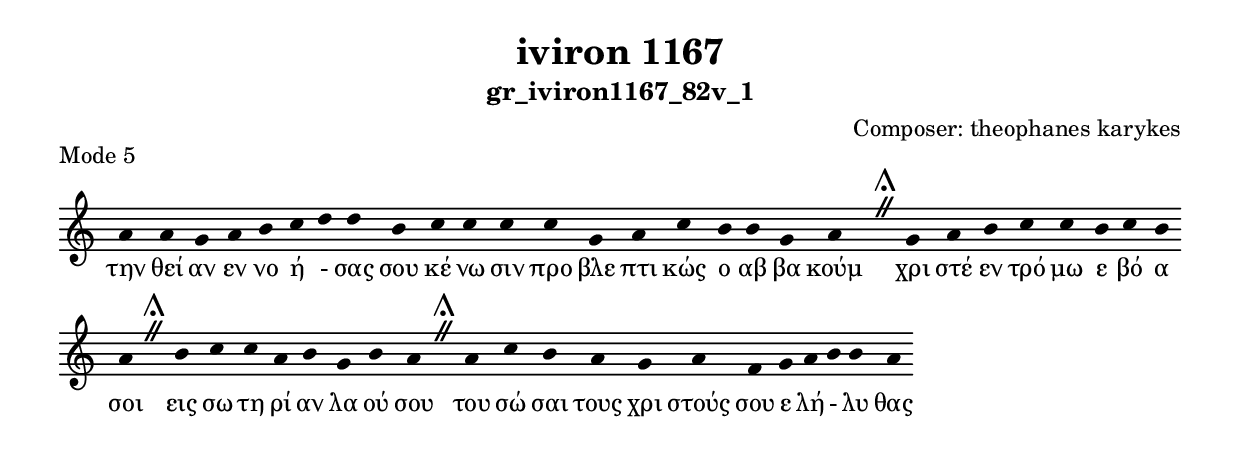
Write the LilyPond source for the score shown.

\include "gregorian.ly"

	\header {
 	  title = "iviron 1167"
	  subtitle = "gr_iviron1167_82v_1"
	  composer = "Composer: theophanes karykes"
	  piece = "Mode 5"
	}

	chant = {
	  a'4 a'4 g'4 a'4 b'4 c''4 d''4 d''4 b'4 c''4 c''4 c''4 c''4 g'4 a'4 c''4 b'4 b'4 g'4 a'4 \divisioMaior
 g'4 a'4 b'4 c''4 c''4 b'4 c''4 b'4 a'4 \divisioMaior
 b'4 c''4 c''4 a'4 b'4 g'4 b'4 a'4 \divisioMaior
 a'4 c''4 b'4 a'4 g'4 a'4 f'4 g'4 a'4 b'4 b'4 a'4\finalis
	}

	verba = \lyricmode {την θεί αν εν νο ή - σας σου κέ νω σιν προ βλε πτι κώς ο αβ βα κούμ 
χρι στέ εν τρό μω ε βό α σοι 
εις σω τη ρί αν λα ού σου 
του σώ σαι τους χρι στούς σου ε λή - λυ θας 
	}


	\score {
	  \new Staff <<
	  \new Voice = "melody" \chant
	  \new Lyrics = "one" \lyricsto melody \verba
	  >>
	  \layout {
	    \context {
	      \Staff
	      \remove "Time_signature_engraver"
	      \remove "Bar_engraver"
	    }
	    \context {
	      \Voice
	      \remove "Stem_engraver"
	    }
	  }
	}